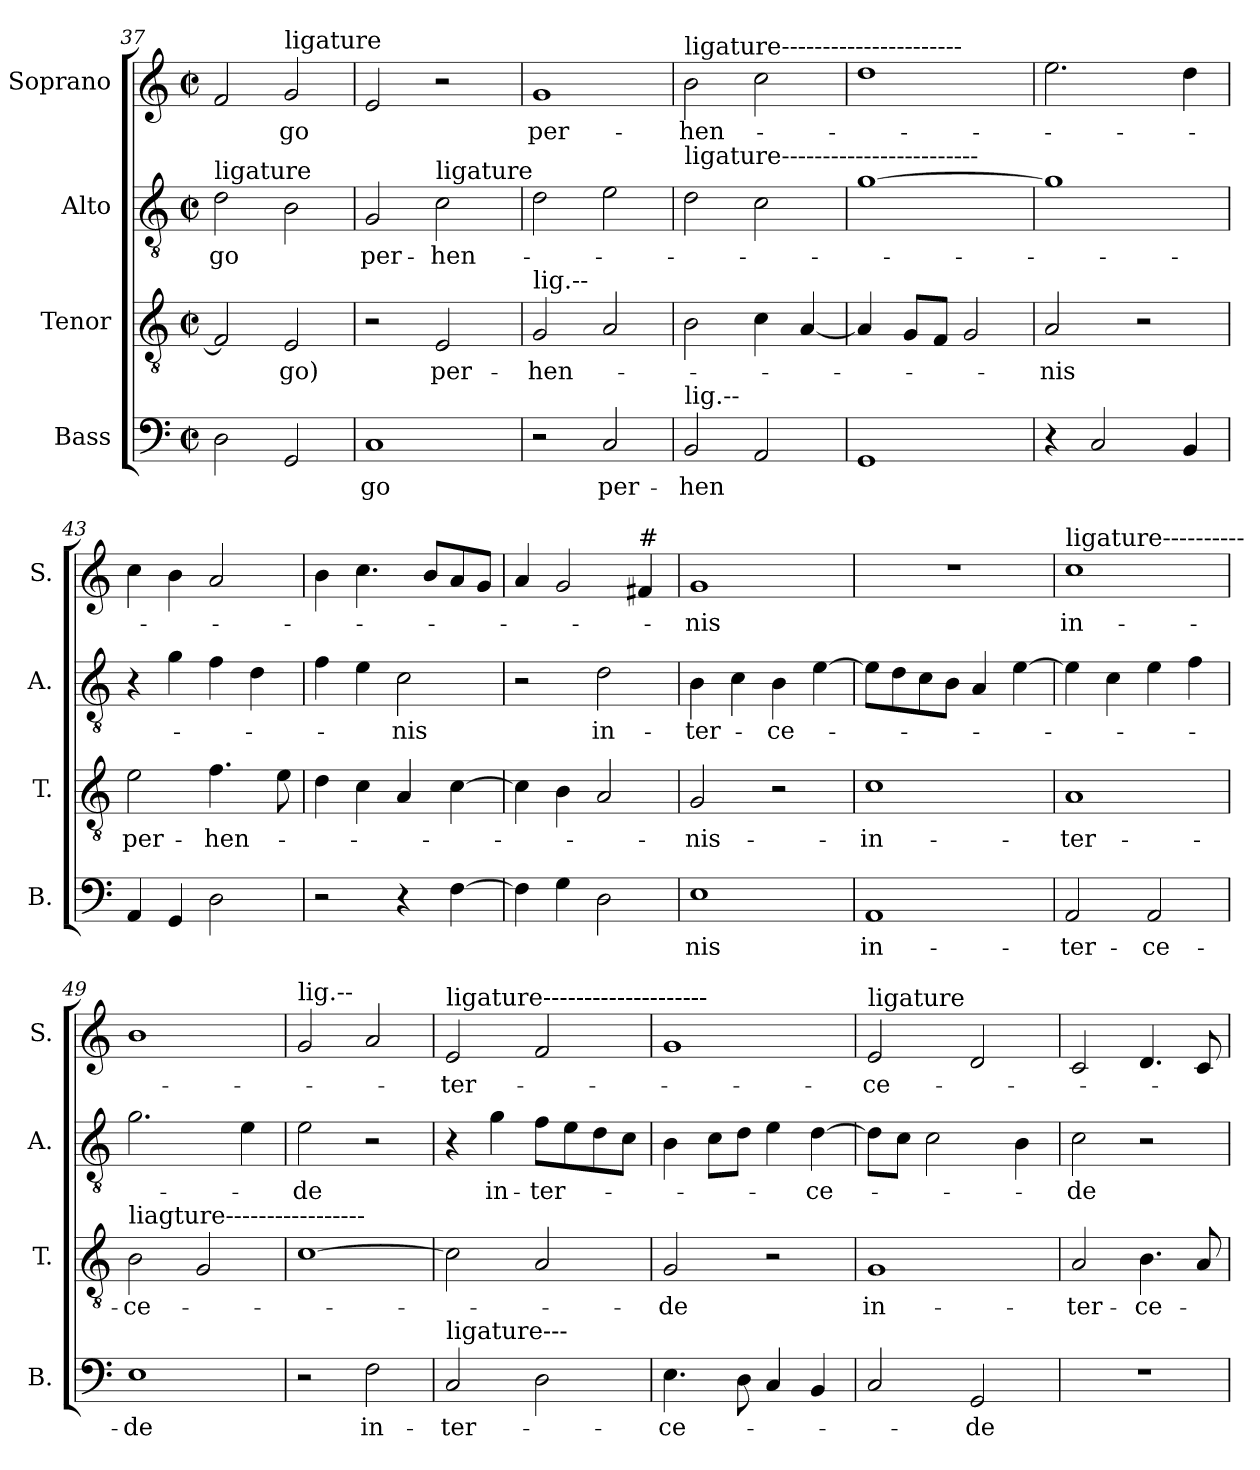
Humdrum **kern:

**kern	**text	**kern	**text	**kern	**text	**kern	**text
*part4	*part4	*part3	*part3	*part2	*part2	*part1	*part1
*staff4	*staff4	*staff3	*staff3	*staff2	*staff2	*staff1	*staff1
*I"Bass	*	*I"Tenor	*	*I"Alto	*	*I"Soprano	*
*I'B.	*	*I'T.	*	*I'A.	*	*I'S.	*
*clefF4	*	*clefGv2	*	*clefGv2	*	*clefG2	*
*k[]	*	*k[]	*	*k[]	*	*k[]	*
*M2/2	*	*M2/2	*	*M2/2	*	*M2/2	*
*met(c|)	*	*met(c|)	*	*met(c|)	*	*met(c|)	*
=37	=37	=37	=37	=37	=37	=37	=37
!	!	!	!	!LO:TX:a:t=ligature	!	!	!
!	!	!	!	!	!LO:LY:b	!	!
2D\	.	2F/]	.	2d\	-go	2f/	.
!	!	!	!	!	!	!LO:TX:a:t=ligature	!
!	!	!	!LO:LY:b	!	!	!	!LO:LY:b
2GG/	.	2E/	-go)	2B\	.	2g/	-go
=38	=38	=38	=38	=38	=38	=38	=38
!	!LO:LY:b	!	!	!	!LO:LY:b	!	!
1C	-go	2r	.	2G/	per-	2e/	.
!	!	!	!	!LO:TX:a:t=ligature	!	!	!
!	!	!	!LO:LY:b	!	!LO:LY:b	!	!
.	.	2E/	per-	2c\	-hen-	2r	.
=39	=39	=39	=39	=39	=39	=39	=39
!	!	!LO:TX:a:t=lig.--	!	!	!	!	!
!	!	!	!LO:LY:b	!	!	!	!LO:LY:b
2r	.	2G/	-hen-	2d\	.	1g	per-
!	!LO:LY:b	!	!	!	!	!	!
2C/	per-	2A/	.	2e\	.	.	.
=40	=40	=40	=40	=40	=40	=40	=40
!	!	!	!	!	!	!LO:TX:a:t=ligature----------------------	!
!	!	!	!	!LO:TX:a:t=ligature------------------------	!	!	!
!LO:TX:a:t=lig.--	!	!	!	!	!	!	!
!	!LO:LY:b	!	!	!	!	!	!LO:LY:b
2BB/	-hen	2B\	.	2d\	.	2b\	-hen-
2AA/	.	4c\	.	2c\	.	2cc\	.
.	.	[4A/	.	.	.	.	.
!!LO:LB:g=z
=41	=41	=41	=41	=41	=41	=41	=41
1GG	.	4A/]	.	[1g	.	1dd	.
.	.	8G/L	.	.	.	.	.
.	.	8F/J	.	.	.	.	.
.	.	2G/	.	.	.	.	.
=42	=42	=42	=42	=42	=42	=42	=42
!	!	!	!LO:LY:b	!	!	!	!
4r	.	2A/	-nis	1g]	.	2.ee\	.
2C/	.	.	.	.	.	.	.
.	.	2r	.	.	.	.	.
4BB/	.	.	.	.	.	4dd\	.
=43	=43	=43	=43	=43	=43	=43	=43
!	!	!	!LO:LY:b	!	!	!	!
4AA/	.	2e\	per-	4r	.	4cc\	.
4GG/	.	.	.	4g\	.	4b\	.
!	!	!	!LO:LY:b	!	!	!	!
2D\	.	4.f\	-hen-	4f\	.	2a/	.
.	.	.	.	4d\	.	.	.
.	.	8e\	.	.	.	.	.
=44	=44	=44	=44	=44	=44	=44	=44
2r	.	4d\	.	4f\	.	4b\	.
.	.	4c\	.	4e\	.	4.cc\	.
!	!	!	!	!	!LO:LY:b	!	!
4r	.	4A/	.	2c\	-nis	.	.
.	.	.	.	.	.	8b/L	.
[4F\	.	[4c\	.	.	.	8a/	.
.	.	.	.	.	.	8g/J	.
=45	=45	=45	=45	=45	=45	=45	=45
4F\]	.	4c\]	.	2r	.	4a/	.
4G\	.	4B\	.	.	.	2g/	.
!	!	!	!	!	!LO:LY:b	!	!
2D\	.	2A/	.	2d\	in-	.	.
!	!	!	!	!	!	!LO:TX:a:t=#	!
.	.	.	.	.	.	4f#X/	.
=46	=46	=46	=46	=46	=46	=46	=46
!	!LO:LY:b	!	!LO:LY:b	!	!LO:LY:b	!	!LO:LY:b
1E	nis	2G/	-nis-	4B\	ter-	1g	nis
.	.	.	.	4c\	.	.	.
!	!	!	!	!	!LO:LY:b	!	!
.	.	2r	.	4B\	-ce-	.	.
.	.	.	.	[4e\	.	.	.
=47	=47	=47	=47	=47	=47	=47	=47
!	!LO:LY:b	!	!LO:LY:b	!	!	!	!
1AA	in-	1c	-in-	8e\L]	.	1r	.
.	.	.	.	8d\	.	.	.
.	.	.	.	8c\	.	.	.
.	.	.	.	8B\J	.	.	.
.	.	.	.	4A/	.	.	.
.	.	.	.	[4e\	.	.	.
!!LO:LB:g=z
=48	=48	=48	=48	=48	=48	=48	=48
!	!	!	!	!	!	!LO:TX:a:t=ligature----------	!
!	!LO:LY:b	!	!LO:LY:b	!	!	!	!LO:LY:b
2AA/	-ter-	1A	-ter-	4e\]	.	1cc	in-
.	.	.	.	4c\	.	.	.
!	!LO:LY:b	!	!	!	!	!	!
2AA/	-ce-	.	.	4e\	.	.	.
.	.	.	.	4f\	.	.	.
=49	=49	=49	=49	=49	=49	=49	=49
!	!	!LO:TX:a:t=liagture-----------------	!	!	!	!	!
!	!LO:LY:b	!	!LO:LY:b	!	!	!	!
1E	-de	2B\	-ce-	2.g\	.	1b	.
.	.	2G/	.	.	.	.	.
.	.	.	.	4e\	.	.	.
=50	=50	=50	=50	=50	=50	=50	=50
!	!	!	!	!	!	!LO:TX:a:t=lig.--	!
!	!	!	!	!	!LO:LY:b	!	!
2r	.	[1c	.	2e\	-de	2g/	.
!	!LO:LY:b	!	!	!	!	!	!
2F\	in-	.	.	2r	.	2a/	.
=51	=51	=51	=51	=51	=51	=51	=51
!	!	!	!	!	!	!LO:TX:a:t=ligature--------------------	!
!LO:TX:a:t=ligature---	!	!	!	!	!	!	!
!	!LO:LY:b	!	!	!	!	!	!LO:LY:b
2C/	-ter-	2c\]	.	4r	.	2e/	-ter-
!	!	!	!	!	!LO:LY:b	!	!
.	.	.	.	4g\	in-	.	.
!	!	!	!	!	!LO:LY:b	!	!
2D\	.	2A/	.	8f\L	-ter-	2f/	.
.	.	.	.	8e\	.	.	.
.	.	.	.	8d\	.	.	.
.	.	.	.	8c\J	.	.	.
=52	=52	=52	=52	=52	=52	=52	=52
!	!LO:LY:b	!	!LO:LY:b	!	!	!	!
4.E\	-ce-	2G/	-de	4B\	.	1g	.
.	.	.	.	8c\L	.	.	.
8D\	.	.	.	8d\J	.	.	.
4C/	.	2r	.	4e\	.	.	.
!	!	!	!	!	!LO:LY:b	!	!
4BB/	.	.	.	[4d\	-ce-	.	.
=53	=53	=53	=53	=53	=53	=53	=53
!	!	!	!	!	!	!LO:TX:a:t=ligature	!
!	!	!	!LO:LY:b	!	!	!	!LO:LY:b
2C/	.	1G	in-	8d\L]	.	2e/	-ce-
.	.	.	.	8c\J	.	.	.
.	.	.	.	2c\	.	.	.
!	!LO:LY:b	!	!	!	!	!	!
2GG/	-de	.	.	.	.	2d/	.
.	.	.	.	4B\	.	.	.
=54	=54	=54	=54	=54	=54	=54	=54
!	!	!	!LO:LY:b	!	!LO:LY:b	!	!
1r	.	2A/	-ter-	2c\	-de	2c/	.
!	!	!	!LO:LY:b	!	!	!	!
.	.	4.B\	-ce-	2r	.	4.d/	.
.	.	8A/	.	.	.	8c/	.
=	=	=	=	=	=	=	=
*-	*-	*-	*-	*-	*-	*-	*-
